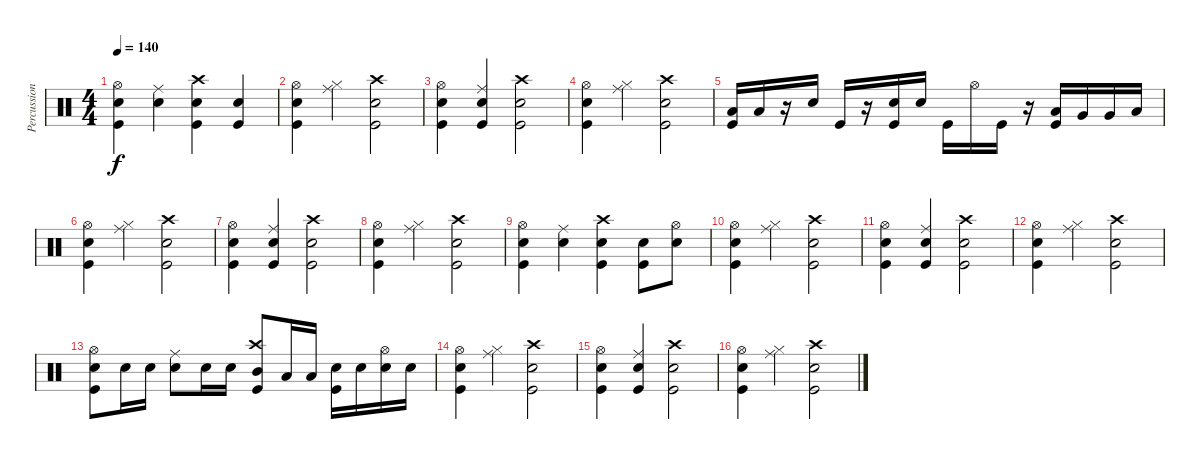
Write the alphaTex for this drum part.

\track ("Percussion" "Percussion") {instrument percussion}
\staff {score}
\articulation defaults
\ts (4 4)
\tempo 140
\clef neutral
\ks c
("Hi-Hat (open)" "Electric Snare (hit)" "Kick (hit)").4{dy f} ("Ride (middle)" "Snare (hit) 2").4 ("Crash high (hit)" "Electric Snare (hit)" "Kick (hit)").4 ("Snare (hit) 2" "Kick (hit)").4 |
("Hi-Hat (open)" "Electric Snare (hit)" "Kick (hit)").4 ("Ride (middle)" "Hi-Hat (closed)").4 ("Crash high (hit)" "Electric Snare (hit)" "Kick (hit)").2 |
("Hi-Hat (open)" "Electric Snare (hit)" "Kick (hit)").4 ("Ride (middle)" "Snare (hit) 2" "Kick (hit)").4 ("Crash high (hit)" "Electric Snare (hit)" "Kick (hit)").2 |
("Hi-Hat (open)" "Electric Snare (hit)" "Kick (hit)").4 ("Ride (middle)" "Hi-Hat (closed)").4 ("Crash high (hit)" "Electric Snare (hit)" "Kick (hit)").2 |
("Low Tom (hit)" "Kick (hit)").16 "Low Tom (hit)".16 r.16 "Electric Snare (hit)".16 "Kick (hit)".16 r.16 ("Electric Snare (hit)" "Kick (hit)").16 "Electric Snare (hit)".16 "Kick (hit)".16 "Hi-Hat (open)".16 "Kick (hit)".16 r.16 ("Low Tom (hit)" "Kick (hit)").16 "Very Low Tom (hit)".16 "Very Low Tom (hit)".16 "Low Floor Tom (hit)".16 |
("Hi-Hat (open)" "Electric Snare (hit)" "Kick (hit)").4 ("Ride (middle)" "Hi-Hat (closed)").4 ("Crash high (hit)" "Electric Snare (hit)" "Kick (hit)").2 |
("Hi-Hat (open)" "Electric Snare (hit)" "Kick (hit)").4 ("Ride (middle)" "Snare (hit) 2" "Kick (hit)").4 ("Crash high (hit)" "Electric Snare (hit)" "Kick (hit)").2 |
("Hi-Hat (open)" "Electric Snare (hit)" "Kick (hit)").4 ("Ride (middle)" "Hi-Hat (closed)").4 ("Crash high (hit)" "Electric Snare (hit)" "Kick (hit)").2 |
("Hi-Hat (open)" "Electric Snare (hit)" "Kick (hit)").4 ("Ride (middle)" "Snare (hit) 2").4 ("Crash high (hit)" "Electric Snare (hit)" "Kick (hit)").4 ("Snare (hit) 2" "Kick (hit)").8 ("Hi-Hat (open)" "Electric Snare (hit)").8 |
("Hi-Hat (open)" "Electric Snare (hit)" "Kick (hit)").4 ("Ride (middle)" "Hi-Hat (closed)").4 ("Crash high (hit)" "Electric Snare (hit)" "Kick (hit)").2 |
("Hi-Hat (open)" "Electric Snare (hit)" "Kick (hit)").4 ("Ride (middle)" "Snare (hit) 2" "Kick (hit)").4 ("Crash high (hit)" "Electric Snare (hit)" "Kick (hit)").2 |
("Hi-Hat (open)" "Electric Snare (hit)" "Kick (hit)").4 ("Ride (middle)" "Hi-Hat (closed)").4 ("Crash high (hit)" "Electric Snare (hit)" "Kick (hit)").2 |
("Hi-Hat (open)" "Electric Snare (hit)" "Kick (hit)").8 "Electric Snare (hit)".16 "Electric Snare (hit)".16 ("Ride (middle)" "Snare (hit) 2").8 "Snare (hit) 2".16 "Snare (hit) 2".16 ("Crash high (hit)" "Mid Tom (hit)" "Kick (hit)").8 "Low Tom (hit)".16 "Low Tom (hit)".16 ("Snare (hit) 2" "Kick (hit)").16 "Snare (hit) 2".16 ("Hi-Hat (open)" "Electric Snare (hit)").16 "Electric Snare (hit)".16 |
("Hi-Hat (open)" "Electric Snare (hit)" "Kick (hit)").4 ("Ride (middle)" "Hi-Hat (closed)").4 ("Crash high (hit)" "Electric Snare (hit)" "Kick (hit)").2 |
("Hi-Hat (open)" "Electric Snare (hit)" "Kick (hit)").4 ("Ride (middle)" "Snare (hit) 2" "Kick (hit)").4 ("Crash high (hit)" "Electric Snare (hit)" "Kick (hit)").2 |
("Hi-Hat (open)" "Electric Snare (hit)" "Kick (hit)").4 ("Ride (middle)" "Hi-Hat (closed)").4 ("Crash high (hit)" "Electric Snare (hit)" "Kick (hit)").2
